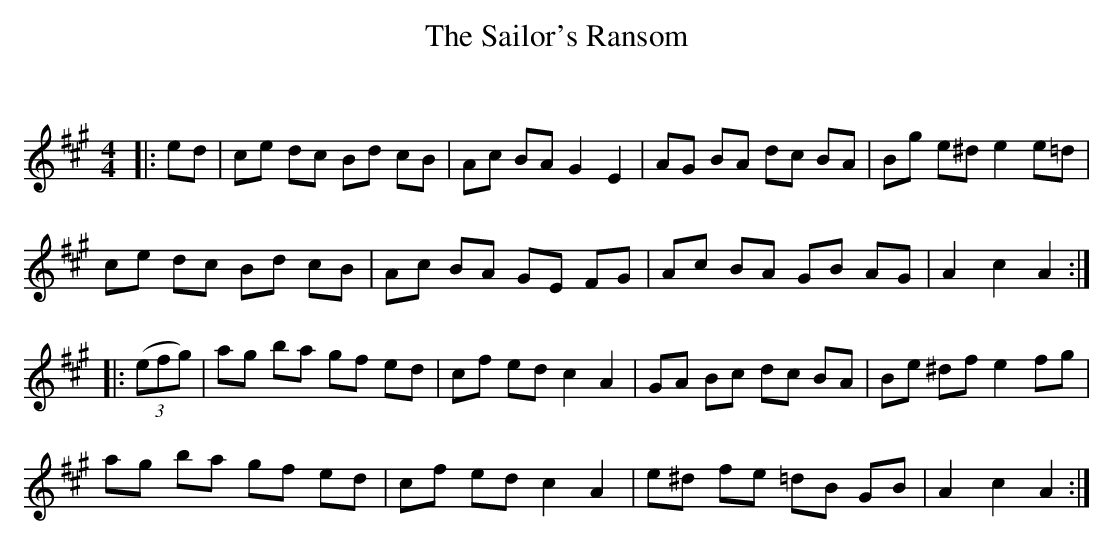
X:1
T: The Sailor's Ransom
C:
Q: 232
K:A
M:4/4
L:1/8
|:ed|ce dc Bd cB|Ac BA G2 E2|AG BA dc BA|Bg e^d e2 e=d|
ce dc Bd cB|Ac BA GE FG|Ac BA GB AG|A2 c2 A2:|
|:((3efg) |ag ba gf ed|cf ed c2 A2|GA Bc dc BA|Be ^df e2 fg|
ag ba gf ed|cf ed c2 A2|e^d fe =dB GB|A2 c2 A2:|
